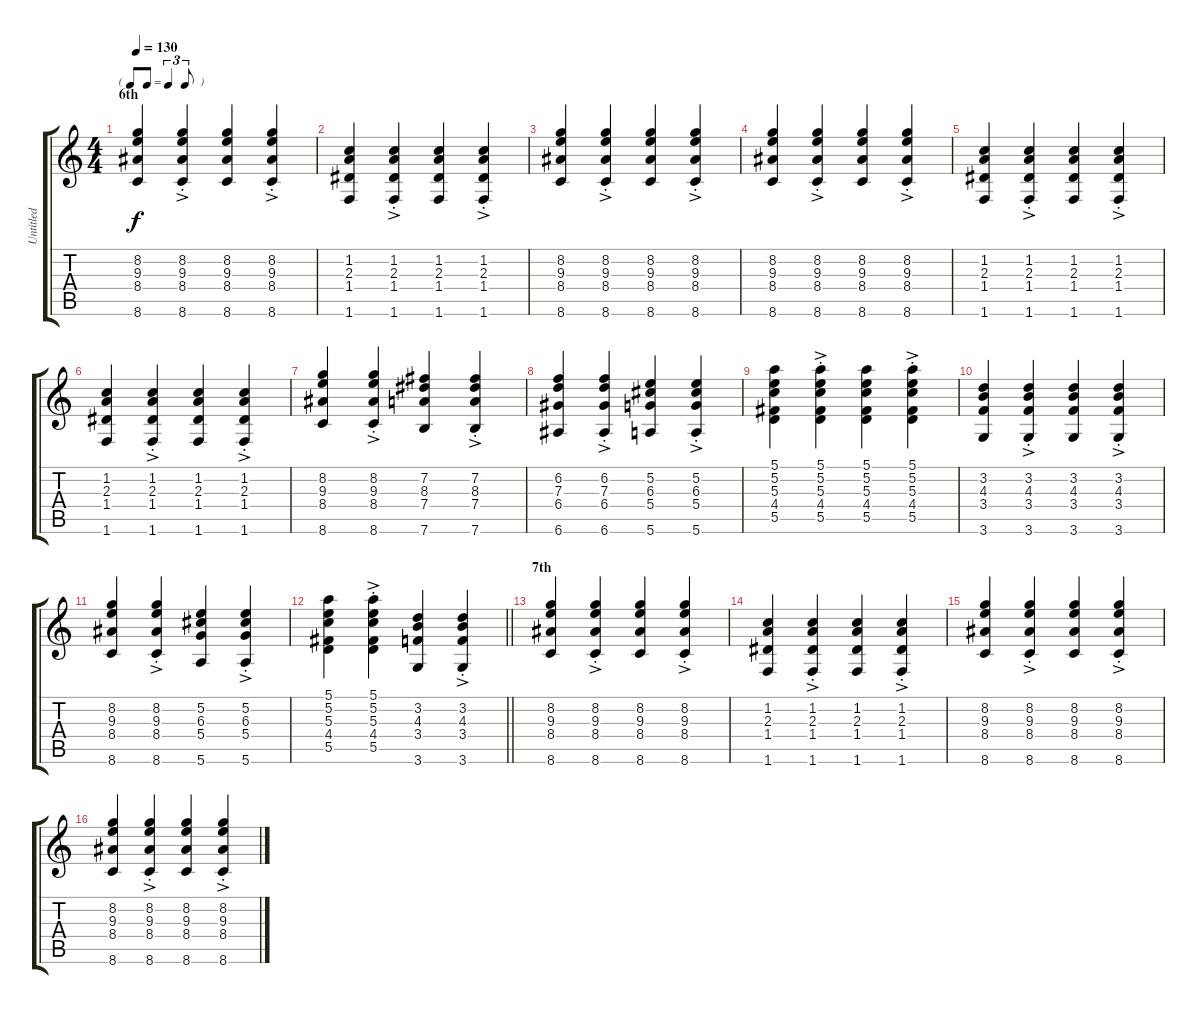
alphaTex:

\track ("Untitled" "Untitled") {instrument acousticguitarnylon}
\staff {score tabs}
\tuning (E4 B3 G3 D3 A2 E2) {hide}
\ts (4 4)
\tf triplet8th
\section ("" "6th")
\tempo 130
\clef g2
\ks c
(8.2 9.3 8.4 8.6).4{dy f} (8.2{ac st} 9.3{ac st} 8.4{ac st} 8.6{ac st}).4 (8.2 9.3 8.4 8.6).4 (8.2{ac st} 9.3{ac st} 8.4{ac st} 8.6{ac st}).4 |
(1.2 2.3 1.4 1.6).4 (1.2{ac st} 2.3{ac st} 1.4{ac st} 1.6{ac st}).4 (1.2 2.3 1.4 1.6).4 (1.2{ac st} 2.3{ac st} 1.4{ac st} 1.6{ac st}).4 |
(8.2 9.3 8.4 8.6).4 (8.2{ac st} 9.3{ac st} 8.4{ac st} 8.6{ac st}).4 (8.2 9.3 8.4 8.6).4 (8.2{ac st} 9.3{ac st} 8.4{ac st} 8.6{ac st}).4 |
(8.2 9.3 8.4 8.6).4 (8.2{ac st} 9.3{ac st} 8.4{ac st} 8.6{ac st}).4 (8.2 9.3 8.4 8.6).4 (8.2{ac st} 9.3{ac st} 8.4{ac st} 8.6{ac st}).4 |
(1.2 2.3 1.4 1.6).4 (1.2{ac st} 2.3{ac st} 1.4{ac st} 1.6{ac st}).4 (1.2 2.3 1.4 1.6).4 (1.2{ac st} 2.3{ac st} 1.4{ac st} 1.6{ac st}).4 |
(1.2 2.3 1.4 1.6).4 (1.2{ac st} 2.3{ac st} 1.4{ac st} 1.6{ac st}).4 (1.2 2.3 1.4 1.6).4 (1.2{ac st} 2.3{ac st} 1.4{ac st} 1.6{ac st}).4 |
(8.2 9.3 8.4 8.6).4 (8.2{ac st} 9.3{ac st} 8.4{ac st} 8.6{ac st}).4 (7.2 8.3 7.4 7.6).4 (7.2{ac st} 8.3{ac st} 7.4{ac st} 7.6{ac st}).4 |
(6.2 7.3 6.4 6.6).4 (6.2{ac st} 7.3{ac st} 6.4{ac st} 6.6{ac st}).4 (5.2 6.3 5.4 5.6).4 (5.2{ac st} 6.3{ac st} 5.4{ac st} 5.6{ac st}).4 |
(5.1 5.2 5.3 4.4 5.5).4 (5.1{ac st} 5.2{ac st} 5.3{ac st} 4.4{ac st} 5.5{ac st}).4 (5.1 5.2 5.3 4.4 5.5).4 (5.1{ac st} 5.2{ac st} 5.3{ac st} 4.4{ac st} 5.5{ac st}).4 |
(3.2 4.3 3.4 3.6).4 (3.2{ac st} 4.3{ac st} 3.4{ac st} 3.6{ac st}).4 (3.2 4.3 3.4 3.6).4 (3.2{ac st} 4.3{ac st} 3.4{ac st} 3.6{ac st}).4 |
(8.2 9.3 8.4 8.6).4 (8.2{ac st} 9.3{ac st} 8.4{ac st} 8.6{ac st}).4 (5.2 6.3 5.4 5.6).4 (5.2{ac st} 6.3{ac st} 5.4{ac st} 5.6{ac st}).4 |
\barLineRight lightlight
(5.1 5.2 5.3 4.4 5.5).4 (5.1{ac st} 5.2{ac st} 5.3{ac st} 4.4{ac st} 5.5{ac st}).4 (3.2 4.3 3.4 3.6).4 (3.2{ac st} 4.3{ac st} 3.4{ac st} 3.6{ac st}).4 |
\section ("" "7th")
(8.2 9.3 8.4 8.6).4 (8.2{ac st} 9.3{ac st} 8.4{ac st} 8.6{ac st}).4 (8.2 9.3 8.4 8.6).4 (8.2{ac st} 9.3{ac st} 8.4{ac st} 8.6{ac st}).4 |
(1.2 2.3 1.4 1.6).4 (1.2{ac st} 2.3{ac st} 1.4{ac st} 1.6{ac st}).4 (1.2 2.3 1.4 1.6).4 (1.2{ac st} 2.3{ac st} 1.4{ac st} 1.6{ac st}).4 |
(8.2 9.3 8.4 8.6).4 (8.2{ac st} 9.3{ac st} 8.4{ac st} 8.6{ac st}).4 (8.2 9.3 8.4 8.6).4 (8.2{ac st} 9.3{ac st} 8.4{ac st} 8.6{ac st}).4 |
(8.2 9.3 8.4 8.6).4 (8.2{ac st} 9.3{ac st} 8.4{ac st} 8.6{ac st}).4 (8.2 9.3 8.4 8.6).4 (8.2{ac st} 9.3{ac st} 8.4{ac st} 8.6{ac st}).4
